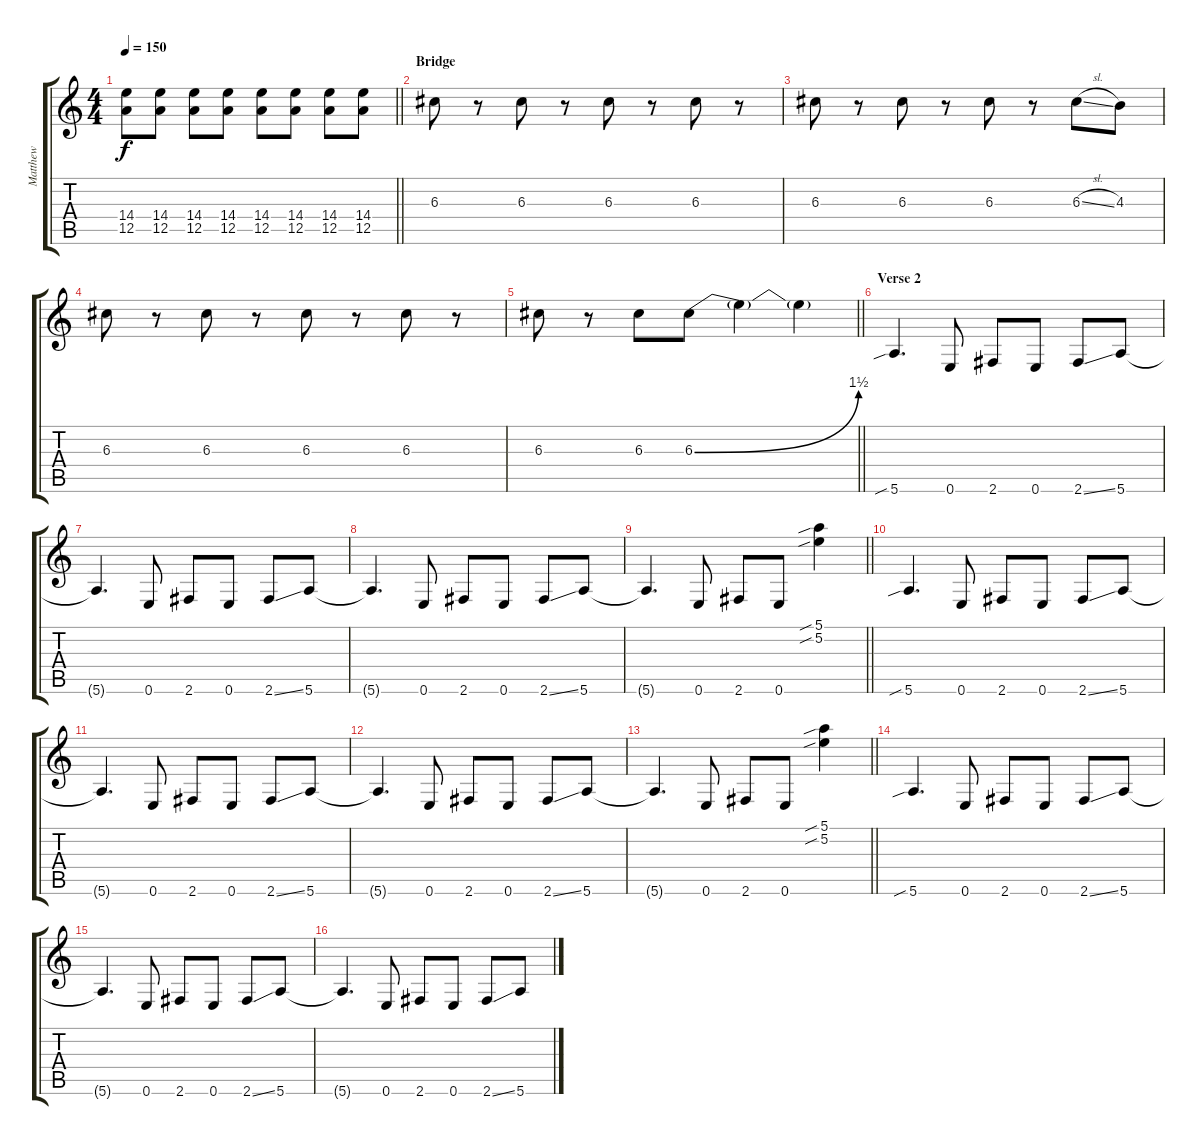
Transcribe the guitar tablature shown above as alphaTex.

\track ("Matthew" "Matthew") {instrument distortionguitar}
\staff {score tabs}
\tuning (E4 B3 G3 D3 A2 E2) {hide}
\ts (4 4)
\tempo 150
\clef g2
\barLineRight lightlight
\ks c
(14.4 12.5).8{dy f} (14.4 12.5).8 (14.4 12.5).8 (14.4 12.5).8 (14.4 12.5).8 (14.4 12.5).8 (14.4 12.5).8 (14.4 12.5).8 |
\section ("" "Bridge")
6.3.8 r.8 6.3.8 r.8 6.3.8 r.8 6.3.8 r.8 |
6.3.8 r.8 6.3.8 r.8 6.3.8 r.8 6.3{sl}.8 4.3.8 |
6.3.8 r.8 6.3.8 r.8 6.3.8 r.8 6.3.8 r.8 |
\barLineRight lightlight
6.3.8 r.8 6.3.8 6.3{be (bend 0 0 60 6)}.8 6.3{t}.4 6.3{t}.4 |
\section ("" "Verse 2")
5.6{sib}.4{d} 0.6.8 2.6.8 0.6.8 2.6{ss}.8 5.6.8 |
5.6{t}.4{d} 0.6.8 2.6.8 0.6.8 2.6{ss}.8 5.6.8 |
5.6{t}.4{d} 0.6.8 2.6.8 0.6.8 2.6{ss}.8 5.6.8 |
\barLineRight lightlight
5.6{t}.4{d} 0.6.8 2.6.8 0.6.8 (5.1{sib} 5.2{sib}).4 |
5.6{sib}.4{d} 0.6.8 2.6.8 0.6.8 2.6{ss}.8 5.6.8 |
5.6{t}.4{d} 0.6.8 2.6.8 0.6.8 2.6{ss}.8 5.6.8 |
5.6{t}.4{d} 0.6.8 2.6.8 0.6.8 2.6{ss}.8 5.6.8 |
\barLineRight lightlight
5.6{t}.4{d} 0.6.8 2.6.8 0.6.8 (5.1{sib} 5.2{sib}).4 |
5.6{sib}.4{d} 0.6.8 2.6.8 0.6.8 2.6{ss}.8 5.6.8 |
5.6{t}.4{d} 0.6.8 2.6.8 0.6.8 2.6{ss}.8 5.6.8 |
5.6{t}.4{d} 0.6.8 2.6.8 0.6.8 2.6{ss}.8 5.6.8
